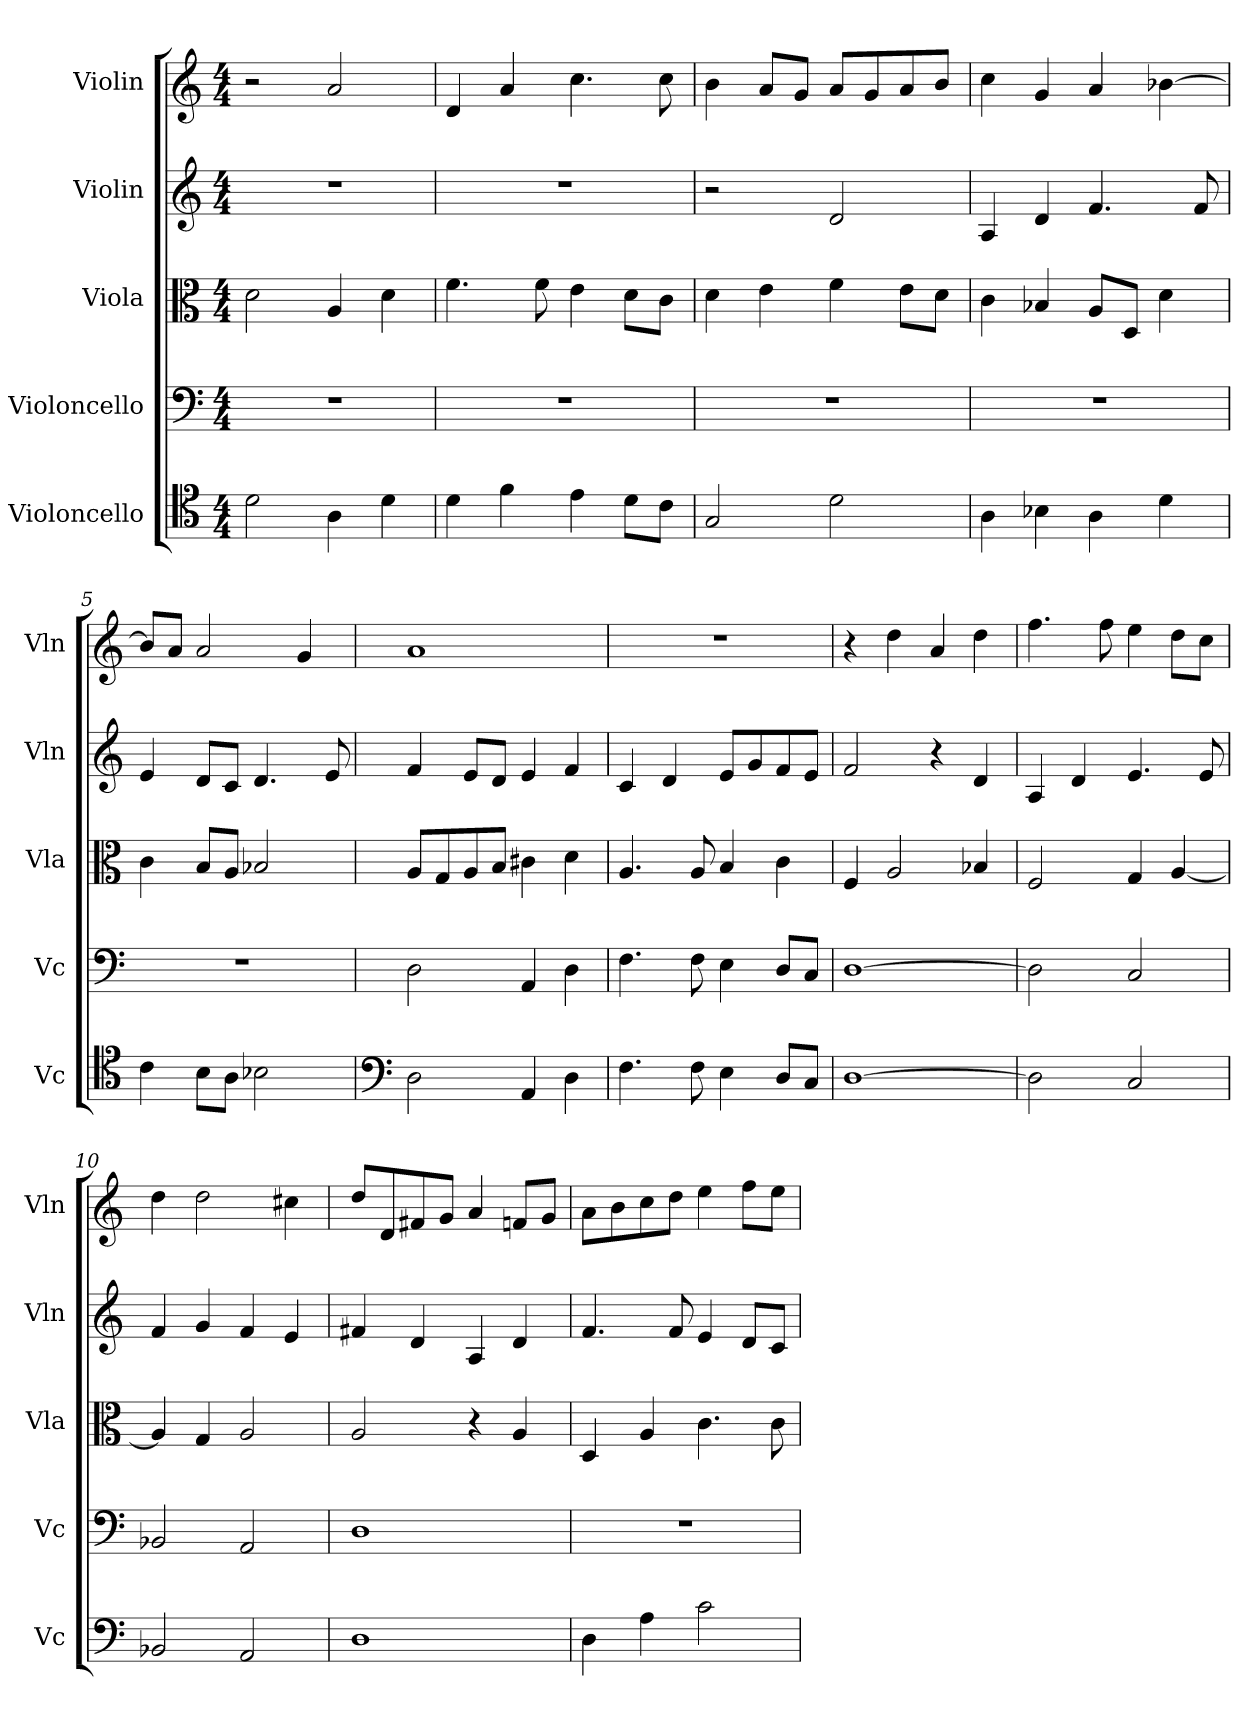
**kern	**kern	**kern	**kern	**kern
*part5	*part4	*part3	*part2	*part1
*staff5	*staff4	*staff3	*staff2	*staff1
*I"Violoncello	*I"Violoncello	*I"Viola	*I"Violin	*I"Violin
*I'Vc	*I'Vc	*I'Vla	*I'Vln	*I'Vln
*clefC4	*clefF4	*clefC3	*clefG2	*clefG2
*k[]	*k[]	*k[]	*k[]	*k[]
*M4/4	*M4/4	*M4/4	*M4/4	*M4/4
*MM120	*MM120	*MM120	*MM120	*MM120
=1	=1	=1	=1	=1
2d\	1r	2d\	1r	2r
4A\	.	4A/	.	2a/
4d\	.	4d\	.	.
=2	=2	=2	=2	=2
4d\	1r	4.f\	1r	4d/
4f\	.	.	.	4a/
.	.	8f\	.	.
4e\	.	4e\	.	4.cc\
8d\L	.	8d\L	.	.
8c\J	.	8c\J	.	8cc\
=3	=3	=3	=3	=3
2G/	1r	4d\	2r	4b\
.	.	4e\	.	8a/L
.	.	.	.	8g/J
2d\	.	4f\	2d/	8a/L
.	.	.	.	8g/
.	.	8e\L	.	8a/
.	.	8d\J	.	8b/J
=4	=4	=4	=4	=4
4A\	1r	4c\	4A/	4cc\
4B-X\	.	4B-X/	4d/	4g/
4A\	.	8A/L	4.f/	4a/
.	.	8D/J	.	.
4d\	.	4d\	.	[4b-X\
.	.	.	8f/	.
=5	=5	=5	=5	=5
4c\	1r	4c\	4e/	8b-/L]
.	.	.	.	8a/J
8B\L	.	8B/L	8d/L	2a/
8A\J	.	8A/J	8c/J	.
2B-X\	.	2B-X/	4.d/	.
.	.	.	.	4g/
.	.	.	8e/	.
=6	=6	=6	=6	=6
*clefF4	*	*	*	*
2D\	2D\	8A/L	4f/	1a
.	.	8G/	.	.
.	.	8A/	8e/L	.
.	.	8B/J	8d/J	.
4AA/	4AA/	4c#X\	4e/	.
4D\	4D\	4d\	4f/	.
=7	=7	=7	=7	=7
4.F\	4.F\	4.A/	4c/	1r
.	.	.	4d/	.
8F\	8F\	8A/	.	.
4E\	4E\	4B/	8e/L	.
.	.	.	8g/	.
8D/L	8D/L	4c\	8f/	.
8C/J	8C/J	.	8e/J	.
=8	=8	=8	=8	=8
[1D	[1D	4F/	2f/	4r
.	.	2A/	.	4dd\
.	.	.	4r	4a/
.	.	4B-X/	4d/	4dd\
=9	=9	=9	=9	=9
2D\]	2D\]	2F/	4A/	4.ff\
.	.	.	4d/	.
.	.	.	.	8ff\
2C/	2C/	4G/	4.e/	4ee\
.	.	[4A/	.	8dd\L
.	.	.	8e/	8cc\J
=10	=10	=10	=10	=10
2BB-X/	2BB-X/	4A/]	4f/	4dd\
.	.	4G/	4g/	2dd\
2AA/	2AA/	2A/	4f/	.
.	.	.	4e/	4cc#X\
=11	=11	=11	=11	=11
1D	1D	2A/	4f#X/	8dd/L
.	.	.	.	8d/
.	.	.	4d/	8f#X/
.	.	.	.	8g/J
.	.	4r	4A/	4a/
.	.	4A/	4d/	8fn/L
.	.	.	.	8g/J
=12	=12	=12	=12	=12
4D\	1r	4D/	4.f/	8a\L
.	.	.	.	8b\
4A\	.	4A/	.	8cc\
.	.	.	8f/	8dd\J
2c\	.	4.c\	4e/	4ee\
.	.	.	8d/L	8ff\L
.	.	8c\	8c/J	8ee\J
=	=	=	=	=
*-	*-	*-	*-	*-
